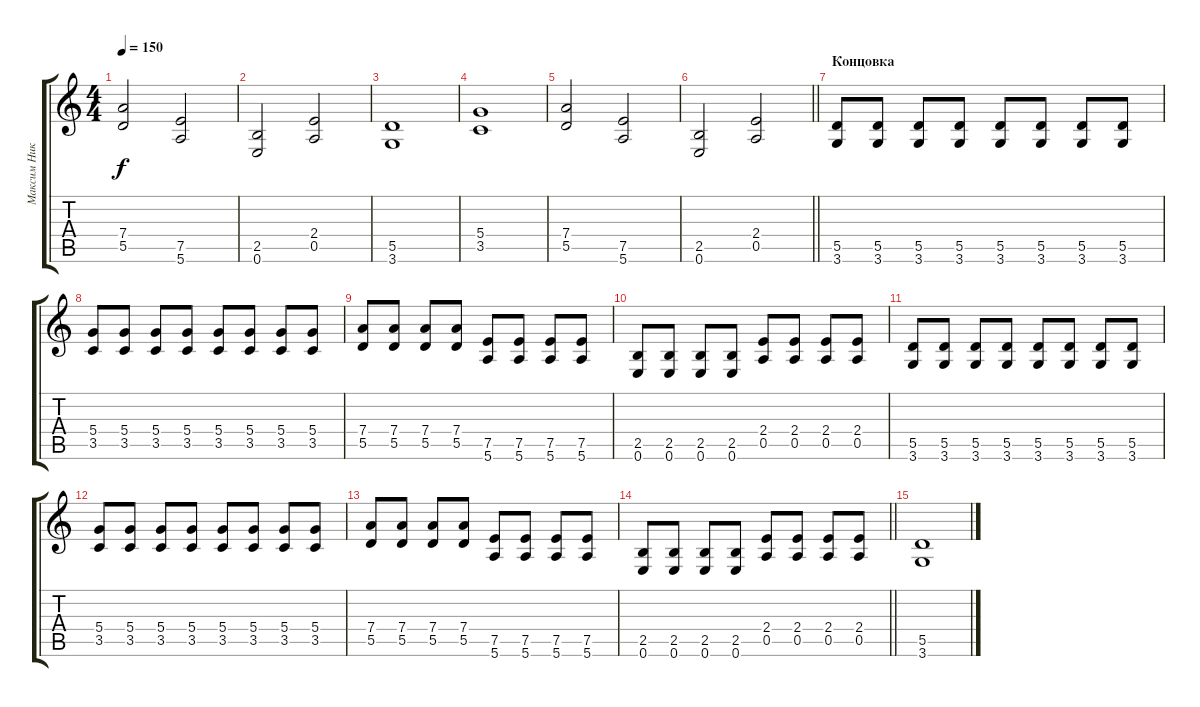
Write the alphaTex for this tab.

\track ("Максим Никитенко" "Максим Ник") {instrument overdrivenguitar}
\staff {score tabs}
\tuning (E4 B3 G3 D3 A2 E2) {hide}
\ts (4 4)
\tempo 150
\clef g2
\ks c
(7.4 5.5).2{dy f} (7.5 5.6).2 |
(2.5 0.6).2 (2.4 0.5).2 |
(5.5 3.6).1 |
(5.4 3.5).1 |
(7.4 5.5).2 (7.5 5.6).2 |
\barLineRight lightlight
(2.5 0.6).2 (2.4 0.5).2 |
\section ("" "Концовка")
(5.5 3.6).8 (5.5 3.6).8 (5.5 3.6).8 (5.5 3.6).8 (5.5 3.6).8 (5.5 3.6).8 (5.5 3.6).8 (5.5 3.6).8 |
(5.4 3.5).8 (5.4 3.5).8 (5.4 3.5).8 (5.4 3.5).8 (5.4 3.5).8 (5.4 3.5).8 (5.4 3.5).8 (5.4 3.5).8 |
(7.4 5.5).8 (7.4 5.5).8 (7.4 5.5).8 (7.4 5.5).8 (7.5 5.6).8 (7.5 5.6).8 (7.5 5.6).8 (7.5 5.6).8 |
(2.5 0.6).8 (2.5 0.6).8 (2.5 0.6).8 (2.5 0.6).8 (2.4 0.5).8 (2.4 0.5).8 (2.4 0.5).8 (2.4 0.5).8 |
(5.5 3.6).8 (5.5 3.6).8 (5.5 3.6).8 (5.5 3.6).8 (5.5 3.6).8 (5.5 3.6).8 (5.5 3.6).8 (5.5 3.6).8 |
(5.4 3.5).8 (5.4 3.5).8 (5.4 3.5).8 (5.4 3.5).8 (5.4 3.5).8 (5.4 3.5).8 (5.4 3.5).8 (5.4 3.5).8 |
(7.4 5.5).8 (7.4 5.5).8 (7.4 5.5).8 (7.4 5.5).8 (7.5 5.6).8 (7.5 5.6).8 (7.5 5.6).8 (7.5 5.6).8 |
\barLineRight lightlight
(2.5 0.6).8 (2.5 0.6).8 (2.5 0.6).8 (2.5 0.6).8 (2.4 0.5).8 (2.4 0.5).8 (2.4 0.5).8 (2.4 0.5).8 |
(5.5 3.6).1
